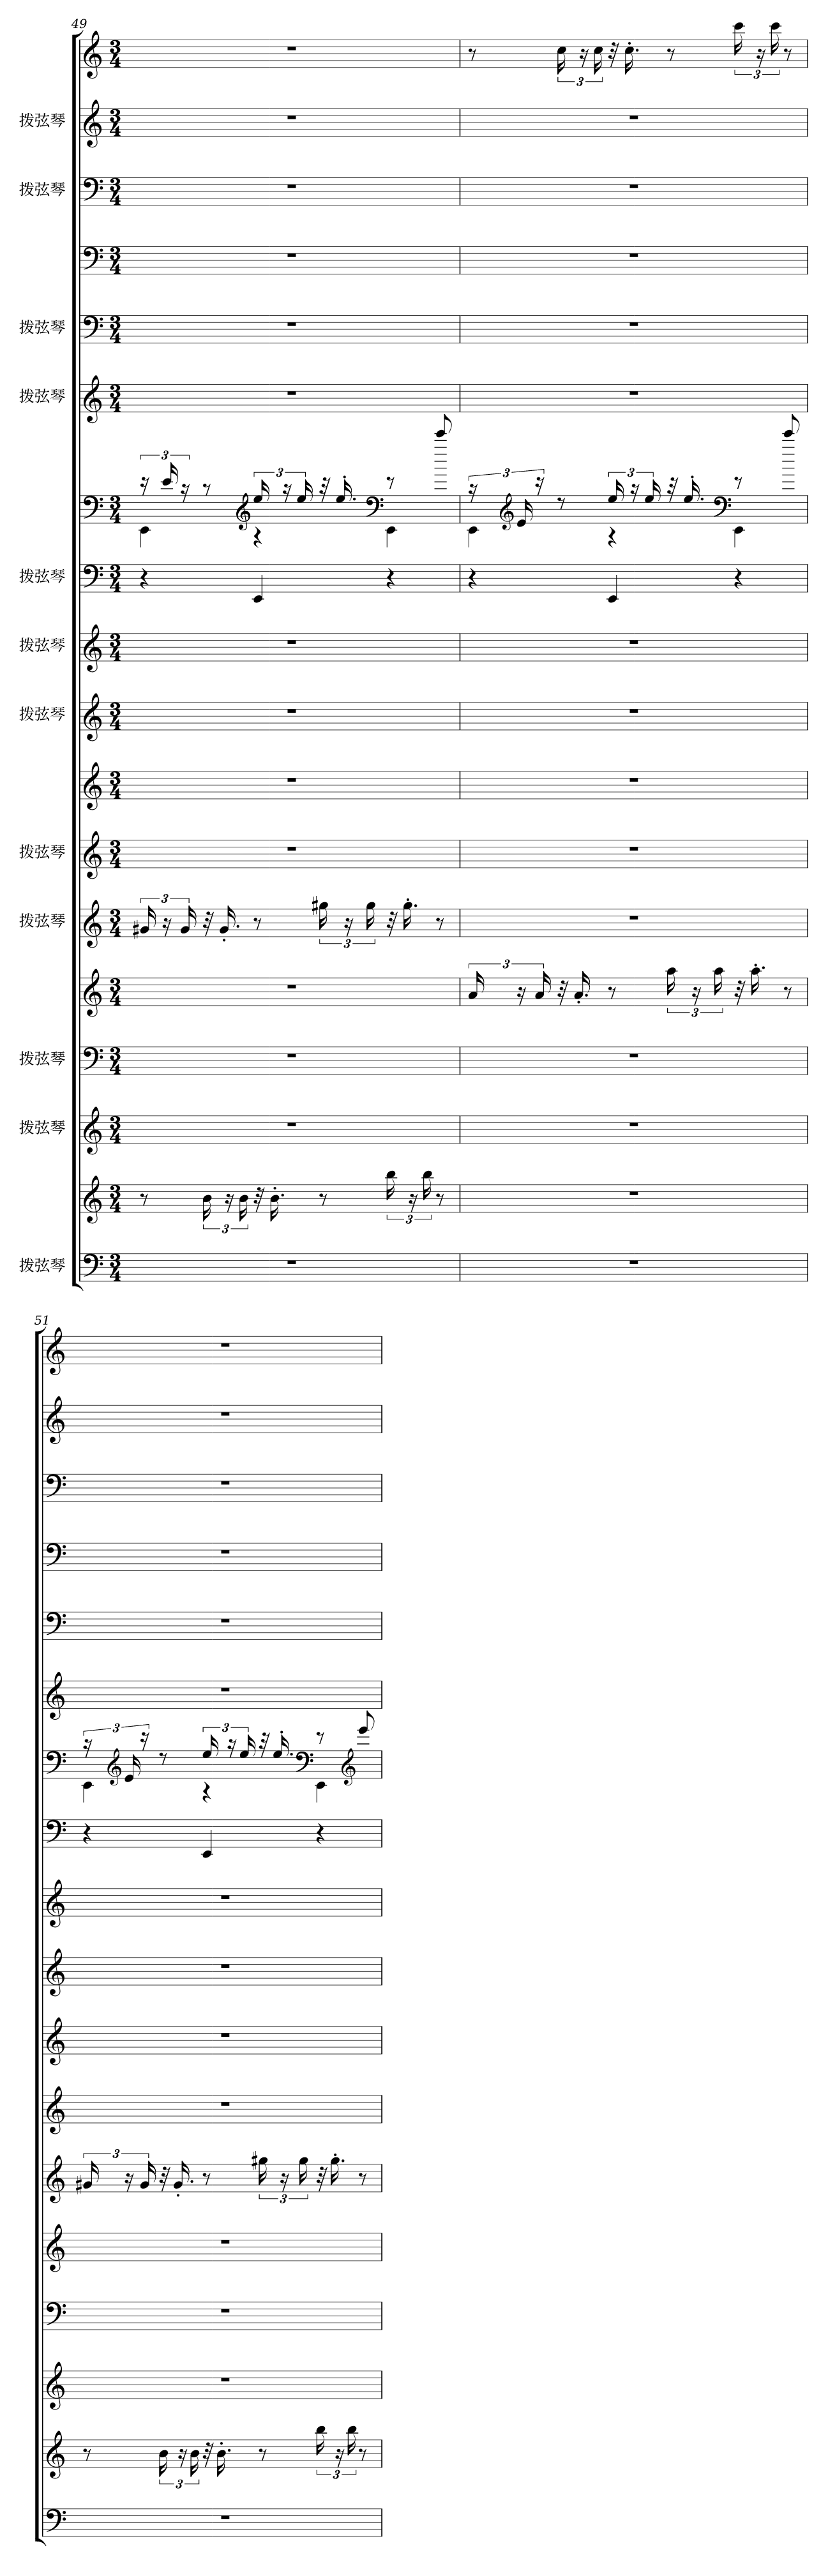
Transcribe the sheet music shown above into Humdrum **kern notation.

**kern	**kern	**kern	**kern	**kern	**kern	**kern	**kern	**kern	**kern	**kern	**kern	**kern	**kern	**kern	**kern	**kern	**kern
*part12	*part12	*part11	*part10	*part10	*part9	*part8	*part8	*part7	*part6	*part5	*part5	*part4	*part3	*part3	*part2	*part1	*part1
*staff18	*staff17	*staff16	*staff15	*staff14	*staff13	*staff12	*staff11	*staff10	*staff9	*staff8	*staff7	*staff6	*staff5	*staff4	*staff3	*staff2	*staff1
*I"拨弦琴	*	*I"拨弦琴	*I"拨弦琴	*	*I"拨弦琴	*I"拨弦琴	*	*I"拨弦琴	*I"拨弦琴	*I"拨弦琴	*	*I"拨弦琴	*I"拨弦琴	*	*I"拨弦琴	*I"拨弦琴	*
!!LO:PB:g=z
*clefF4	*clefG2	*clefG2	*clefF4	*clefG2	*clefG2	*clefG2	*clefG2	*clefG2	*clefG2	*clefF4	*clefF4	*clefG2	*clefF4	*clefF4	*clefF4	*clefG2	*clefG2
*k[]	*k[]	*k[]	*k[]	*k[]	*k[]	*k[]	*k[]	*k[]	*k[]	*k[]	*k[]	*k[]	*k[]	*k[]	*k[]	*k[]	*k[]
*M3/4	*M3/4	*M3/4	*M3/4	*M3/4	*M3/4	*M3/4	*M3/4	*M3/4	*M3/4	*M3/4	*M3/4	*M3/4	*M3/4	*M3/4	*M3/4	*M3/4	*M3/4
=49	=49	=49	=49	=49	=49	=49	=49	=49	=49	=49	=49	=49	=49	=49	=49	=49	=49
*	*	*	*	*	*	*	*	*	*	*	*^	*	*	*	*	*	*
2.r	8r	2.r	2.r	2.r	24g#X/	2.r	2.r	2.r	2.r	4r	24r	4EE\	2.r	2.r	2.r	2.r	2.r	2.r
.	.	.	.	.	24r	.	.	.	.	.	24e/	.	.	.	.	.	.	.
.	.	.	.	.	24g#/	.	.	.	.	.	24r	.	.	.	.	.	.	.
.	24b\	.	.	.	32r	.	.	.	.	.	8r	.	.	.	.	.	.	.
.	.	.	.	.	16.g#'/	.	.	.	.	.	.	.	.	.	.	.	.	.
.	24r	.	.	.	.	.	.	.	.	.	.	.	.	.	.	.	.	.
.	24b\	.	.	.	.	.	.	.	.	.	.	.	.	.	.	.	.	.
*	*	*	*	*	*	*	*	*	*	*	*clefG2	*	*	*	*	*	*	*
.	32r	.	.	.	8r	.	.	.	.	4EE/	24ee/	4r	.	.	.	.	.	.
.	16.b'\	.	.	.	.	.	.	.	.	.	.	.	.	.	.	.	.	.
.	.	.	.	.	.	.	.	.	.	.	24r	.	.	.	.	.	.	.
.	.	.	.	.	.	.	.	.	.	.	24ee/	.	.	.	.	.	.	.
.	8r	.	.	.	24gg#X\	.	.	.	.	.	32r	.	.	.	.	.	.	.
.	.	.	.	.	.	.	.	.	.	.	16.ee'/	.	.	.	.	.	.	.
.	.	.	.	.	24r	.	.	.	.	.	.	.	.	.	.	.	.	.
.	.	.	.	.	24gg#\	.	.	.	.	.	.	.	.	.	.	.	.	.
*	*	*	*	*	*	*	*	*	*	*	*clefF4	*	*	*	*	*	*	*
.	24bb\	.	.	.	32r	.	.	.	.	4r	8r	4EE\	.	.	.	.	.	.
.	.	.	.	.	16.gg#'\	.	.	.	.	.	.	.	.	.	.	.	.	.
.	24r	.	.	.	.	.	.	.	.	.	.	.	.	.	.	.	.	.
.	24bb\	.	.	.	.	.	.	.	.	.	.	.	.	.	.	.	.	.
.	8r	.	.	.	8r	.	.	.	.	.	8eee/	.	.	.	.	.	.	.
=50	=50	=50	=50	=50	=50	=50	=50	=50	=50	=50	=50	=50	=50	=50	=50	=50	=50	=50
2.r	2.r	2.r	2.r	24a/	2.r	2.r	2.r	2.r	2.r	4r	24r	4EE\	2.r	2.r	2.r	2.r	2.r	8r
*	*	*	*	*	*	*	*	*	*	*	*clefG2	*	*	*	*	*	*	*
.	.	.	.	24r	.	.	.	.	.	.	24e/	.	.	.	.	.	.	.
.	.	.	.	24a/	.	.	.	.	.	.	24r	.	.	.	.	.	.	.
.	.	.	.	32r	.	.	.	.	.	.	8r	.	.	.	.	.	.	24cc\
.	.	.	.	16.a'/	.	.	.	.	.	.	.	.	.	.	.	.	.	.
.	.	.	.	.	.	.	.	.	.	.	.	.	.	.	.	.	.	24r
.	.	.	.	.	.	.	.	.	.	.	.	.	.	.	.	.	.	24cc\
.	.	.	.	8r	.	.	.	.	.	4EE/	24ee/	4r	.	.	.	.	.	32r
.	.	.	.	.	.	.	.	.	.	.	.	.	.	.	.	.	.	16.cc'\
.	.	.	.	.	.	.	.	.	.	.	24r	.	.	.	.	.	.	.
.	.	.	.	.	.	.	.	.	.	.	24ee/	.	.	.	.	.	.	.
.	.	.	.	24aa\	.	.	.	.	.	.	32r	.	.	.	.	.	.	8r
.	.	.	.	.	.	.	.	.	.	.	16.ee'/	.	.	.	.	.	.	.
.	.	.	.	24r	.	.	.	.	.	.	.	.	.	.	.	.	.	.
.	.	.	.	24aa\	.	.	.	.	.	.	.	.	.	.	.	.	.	.
*	*	*	*	*	*	*	*	*	*	*	*clefF4	*	*	*	*	*	*	*
.	.	.	.	32r	.	.	.	.	.	4r	8r	4EE\	.	.	.	.	.	24ccc\
.	.	.	.	16.aa'\	.	.	.	.	.	.	.	.	.	.	.	.	.	.
.	.	.	.	.	.	.	.	.	.	.	.	.	.	.	.	.	.	24r
.	.	.	.	.	.	.	.	.	.	.	.	.	.	.	.	.	.	24ccc\
.	.	.	.	8r	.	.	.	.	.	.	8eee/	.	.	.	.	.	.	8r
!!LO:PB:g=z
=51	=51	=51	=51	=51	=51	=51	=51	=51	=51	=51	=51	=51	=51	=51	=51	=51	=51	=51
2.r	8r	2.r	2.r	2.r	24g#X/	2.r	2.r	2.r	2.r	4r	24r	4EE\	2.r	2.r	2.r	2.r	2.r	2.r
*	*	*	*	*	*	*	*	*	*	*	*clefG2	*	*	*	*	*	*	*
.	.	.	.	.	24r	.	.	.	.	.	24e/	.	.	.	.	.	.	.
.	.	.	.	.	24g#/	.	.	.	.	.	24r	.	.	.	.	.	.	.
.	24b\	.	.	.	32r	.	.	.	.	.	8r	.	.	.	.	.	.	.
.	.	.	.	.	16.g#'/	.	.	.	.	.	.	.	.	.	.	.	.	.
.	24r	.	.	.	.	.	.	.	.	.	.	.	.	.	.	.	.	.
.	24b\	.	.	.	.	.	.	.	.	.	.	.	.	.	.	.	.	.
.	32r	.	.	.	8r	.	.	.	.	4EE/	24ee/	4r	.	.	.	.	.	.
.	16.b'\	.	.	.	.	.	.	.	.	.	.	.	.	.	.	.	.	.
.	.	.	.	.	.	.	.	.	.	.	24r	.	.	.	.	.	.	.
.	.	.	.	.	.	.	.	.	.	.	24ee/	.	.	.	.	.	.	.
.	8r	.	.	.	24gg#X\	.	.	.	.	.	32r	.	.	.	.	.	.	.
.	.	.	.	.	.	.	.	.	.	.	16.ee'/	.	.	.	.	.	.	.
.	.	.	.	.	24r	.	.	.	.	.	.	.	.	.	.	.	.	.
.	.	.	.	.	24gg#\	.	.	.	.	.	.	.	.	.	.	.	.	.
*	*	*	*	*	*	*	*	*	*	*	*clefF4	*	*	*	*	*	*	*
.	24bb\	.	.	.	32r	.	.	.	.	4r	8r	4EE\	.	.	.	.	.	.
.	.	.	.	.	16.gg#'\	.	.	.	.	.	.	.	.	.	.	.	.	.
.	24r	.	.	.	.	.	.	.	.	.	.	.	.	.	.	.	.	.
.	24bb\	.	.	.	.	.	.	.	.	.	.	.	.	.	.	.	.	.
*	*	*	*	*	*	*	*	*	*	*	*clefG2	*	*	*	*	*	*	*
.	8r	.	.	.	8r	.	.	.	.	.	8eee/	.	.	.	.	.	.	.
*	*	*	*	*	*	*	*	*	*	*	*v	*v	*	*	*	*	*	*
=	=	=	=	=	=	=	=	=	=	=	=	=	=	=	=	=	=
*-	*-	*-	*-	*-	*-	*-	*-	*-	*-	*-	*-	*-	*-	*-	*-	*-	*-
